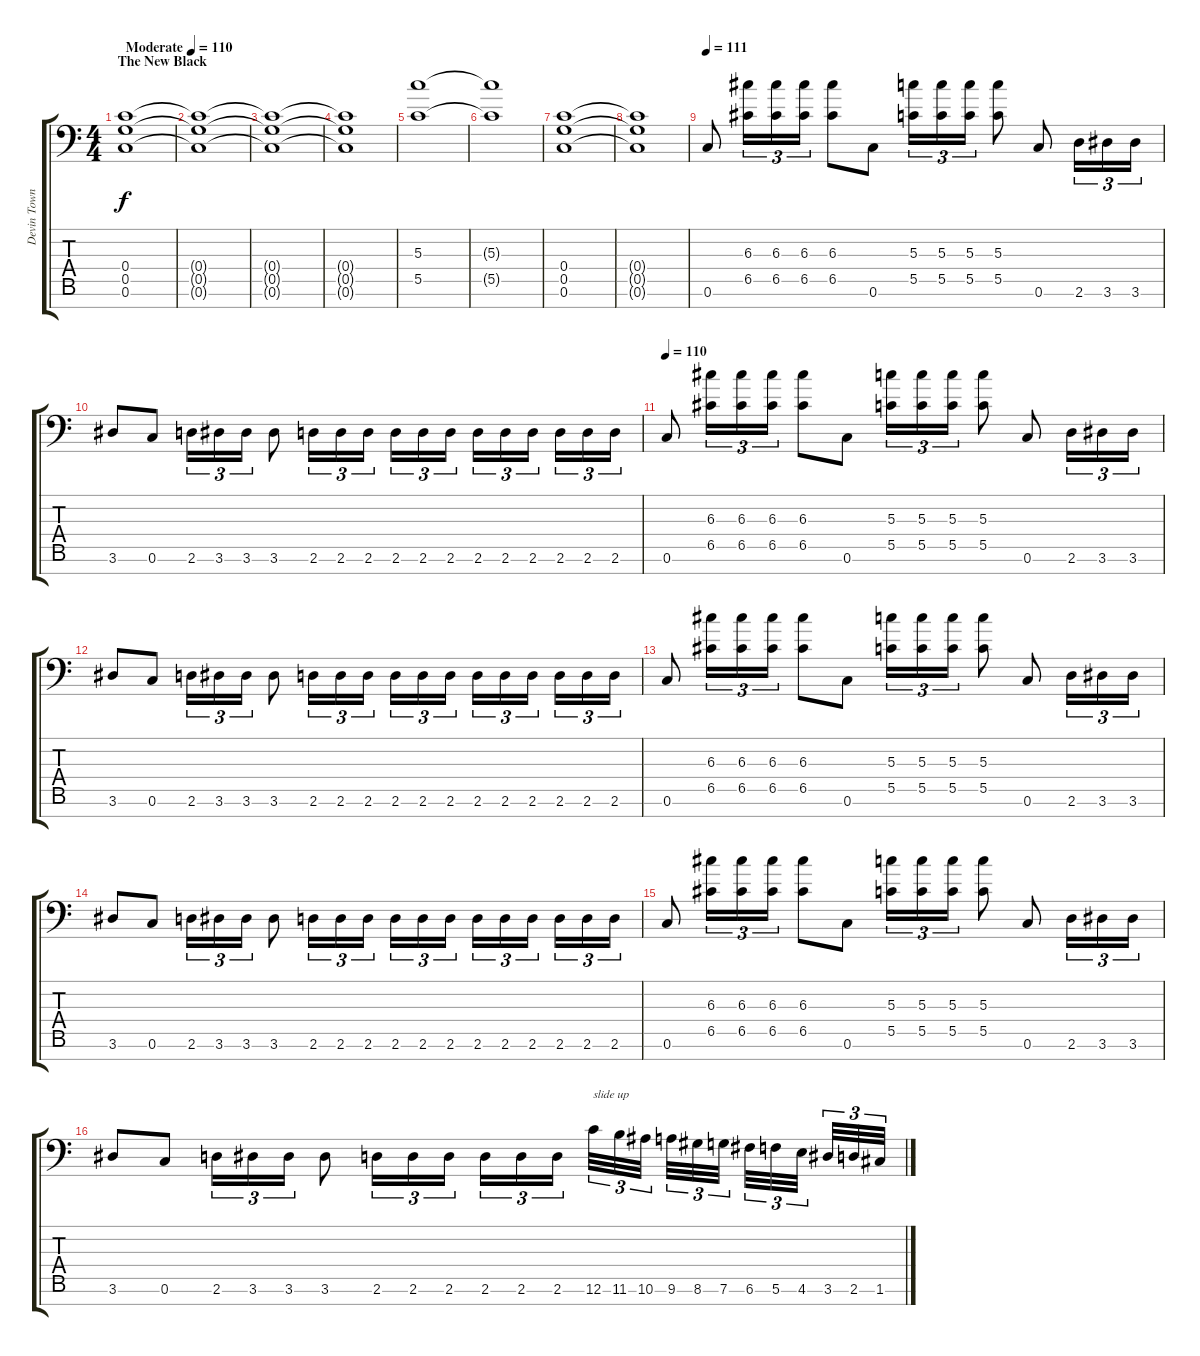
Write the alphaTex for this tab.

\track ("Devin Townsend" "Devin Town") {instrument distortionguitar}
\staff {score tabs}
\tuning (E4 C4 G3 C3 G2 C2 G1) {hide}
\ts (4 4)
\section ("" "The New Black")
\tempo (110 "Moderate")
\clef f4
\ks c
(0.4 0.5 0.6).1{dy f instrument distortionguitar} |
\section ("" "")
(0.4{t} 0.5{t} 0.6{t}).1 |
(0.4{t} 0.5{t} 0.6{t}).1 |
(0.4{t} 0.5{t} 0.6{t}).1 |
(5.3 5.5).1 |
(5.3{t} 5.5{t}).1 |
(0.4 0.5 0.6).1 |
(0.4{t} 0.5{t} 0.6{t}).1 |
\tempo 111
0.6.8 (6.3 6.5).16{tu (3 2)} (6.3 6.5).16{tu (3 2)} (6.3 6.5).16{tu (3 2)} (6.3 6.5).8 0.6.8 (5.3 5.5).16{tu (3 2)} (5.3 5.5).16{tu (3 2)} (5.3 5.5).16{tu (3 2)} (5.3 5.5).8 0.6.8 2.6.16{tu (3 2)} 3.6.16{tu (3 2)} 3.6.16{tu (3 2)} |
3.6.8 0.6.8 2.6.16{tu (3 2)} 3.6.16{tu (3 2)} 3.6.16{tu (3 2)} 3.6.8 2.6.16{tu (3 2)} 2.6.16{tu (3 2)} 2.6.16{tu (3 2)} 2.6.16{tu (3 2)} 2.6.16{tu (3 2)} 2.6.16{tu (3 2)} 2.6.16{tu (3 2)} 2.6.16{tu (3 2)} 2.6.16{tu (3 2)} 2.6.16{tu (3 2)} 2.6.16{tu (3 2)} 2.6.16{tu (3 2)} |
\tempo 110
0.6.8 (6.3 6.5).16{tu (3 2)} (6.3 6.5).16{tu (3 2)} (6.3 6.5).16{tu (3 2)} (6.3 6.5).8 0.6.8 (5.3 5.5).16{tu (3 2)} (5.3 5.5).16{tu (3 2)} (5.3 5.5).16{tu (3 2)} (5.3 5.5).8 0.6.8 2.6.16{tu (3 2)} 3.6.16{tu (3 2)} 3.6.16{tu (3 2)} |
3.6.8 0.6.8 2.6.16{tu (3 2)} 3.6.16{tu (3 2)} 3.6.16{tu (3 2)} 3.6.8 2.6.16{tu (3 2)} 2.6.16{tu (3 2)} 2.6.16{tu (3 2)} 2.6.16{tu (3 2)} 2.6.16{tu (3 2)} 2.6.16{tu (3 2)} 2.6.16{tu (3 2)} 2.6.16{tu (3 2)} 2.6.16{tu (3 2)} 2.6.16{tu (3 2)} 2.6.16{tu (3 2)} 2.6.16{tu (3 2)} |
0.6.8 (6.3 6.5).16{tu (3 2)} (6.3 6.5).16{tu (3 2)} (6.3 6.5).16{tu (3 2)} (6.3 6.5).8 0.6.8 (5.3 5.5).16{tu (3 2)} (5.3 5.5).16{tu (3 2)} (5.3 5.5).16{tu (3 2)} (5.3 5.5).8 0.6.8 2.6.16{tu (3 2)} 3.6.16{tu (3 2)} 3.6.16{tu (3 2)} |
3.6.8 0.6.8 2.6.16{tu (3 2)} 3.6.16{tu (3 2)} 3.6.16{tu (3 2)} 3.6.8 2.6.16{tu (3 2)} 2.6.16{tu (3 2)} 2.6.16{tu (3 2)} 2.6.16{tu (3 2)} 2.6.16{tu (3 2)} 2.6.16{tu (3 2)} 2.6.16{tu (3 2)} 2.6.16{tu (3 2)} 2.6.16{tu (3 2)} 2.6.16{tu (3 2)} 2.6.16{tu (3 2)} 2.6.16{tu (3 2)} |
0.6.8 (6.3 6.5).16{tu (3 2)} (6.3 6.5).16{tu (3 2)} (6.3 6.5).16{tu (3 2)} (6.3 6.5).8 0.6.8 (5.3 5.5).16{tu (3 2)} (5.3 5.5).16{tu (3 2)} (5.3 5.5).16{tu (3 2)} (5.3 5.5).8 0.6.8 2.6.16{tu (3 2)} 3.6.16{tu (3 2)} 3.6.16{tu (3 2)} |
3.6.8 0.6.8 2.6.16{tu (3 2)} 3.6.16{tu (3 2)} 3.6.16{tu (3 2)} 3.6.8 2.6.16{tu (3 2)} 2.6.16{tu (3 2)} 2.6.16{tu (3 2)} 2.6.16{tu (3 2)} 2.6.16{tu (3 2)} 2.6.16{tu (3 2)} 12.6.32{tu (3 2) txt "slide up"} 11.6.32{tu (3 2)} 10.6.32{tu (3 2)} 9.6.32{tu (3 2)} 8.6.32{tu (3 2)} 7.6.32{tu (3 2)} 6.6.32{tu (3 2)} 5.6.32{tu (3 2)} 4.6.32{tu (3 2)} 3.6.32{tu (3 2)} 2.6.32{tu (3 2)} 1.6.32{tu (3 2)}
